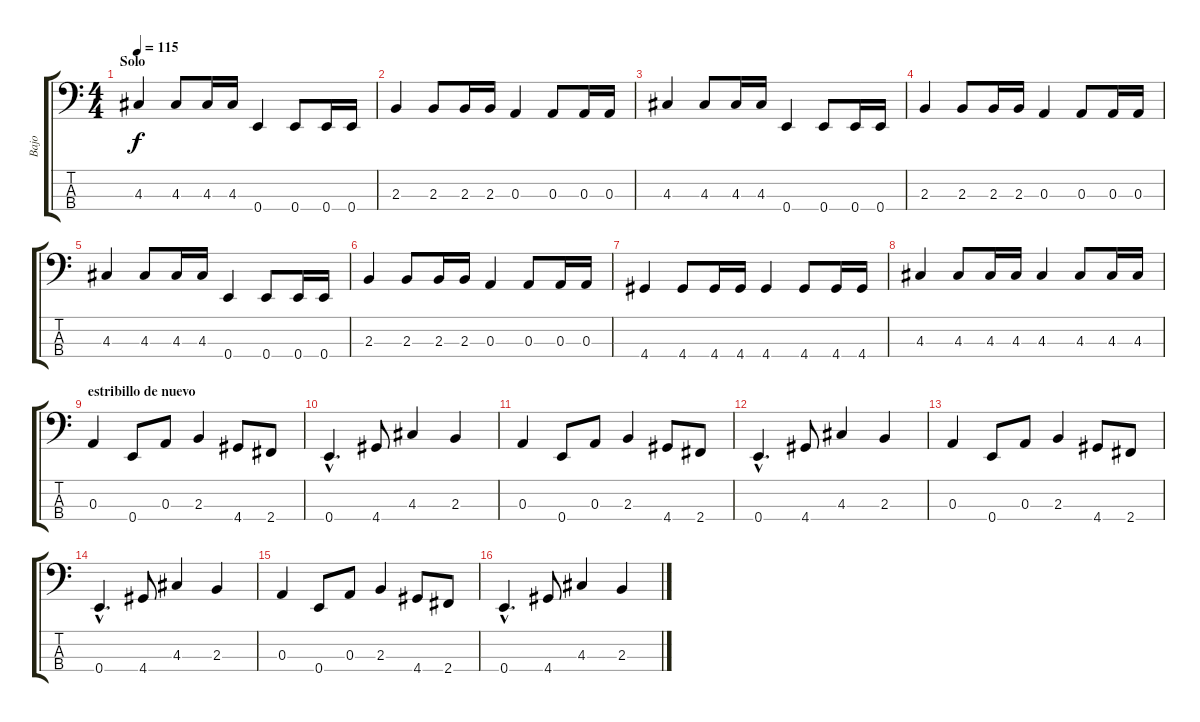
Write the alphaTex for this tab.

\track ("Bajo" "Bajo") {instrument slapbass2}
\staff {score tabs}
\tuning (G2 D2 A1 E1) {hide}
\ts (4 4)
\section ("" "Solo")
\tempo 115
\clef f4
\ks c
4.3.4{dy f} 4.3.8 4.3.16 4.3.16 0.4.4 0.4.8 0.4.16 0.4.16 |
2.3.4 2.3.8 2.3.16 2.3.16 0.3.4 0.3.8 0.3.16 0.3.16 |
4.3.4 4.3.8 4.3.16 4.3.16 0.4.4 0.4.8 0.4.16 0.4.16 |
2.3.4 2.3.8 2.3.16 2.3.16 0.3.4 0.3.8 0.3.16 0.3.16 |
4.3.4 4.3.8 4.3.16 4.3.16 0.4.4 0.4.8 0.4.16 0.4.16 |
2.3.4 2.3.8 2.3.16 2.3.16 0.3.4 0.3.8 0.3.16 0.3.16 |
4.4.4 4.4.8 4.4.16 4.4.16 4.4.4 4.4.8 4.4.16 4.4.16 |
4.3.4 4.3.8 4.3.16 4.3.16 4.3.4 4.3.8 4.3.16 4.3.16 |
\section ("" "estribillo de nuevo")
0.3.4 0.4.8 0.3.8 2.3.4 4.4.8 2.4.8 |
0.4{hac}.4{d} 4.4.8 4.3.4 2.3.4 |
0.3.4 0.4.8 0.3.8 2.3.4 4.4.8 2.4.8 |
0.4{hac}.4{d} 4.4.8 4.3.4 2.3.4 |
0.3.4 0.4.8 0.3.8 2.3.4 4.4.8 2.4.8 |
0.4{hac}.4{d} 4.4.8 4.3.4 2.3.4 |
0.3.4 0.4.8 0.3.8 2.3.4 4.4.8 2.4.8 |
0.4{hac}.4{d} 4.4.8 4.3.4 2.3.4
